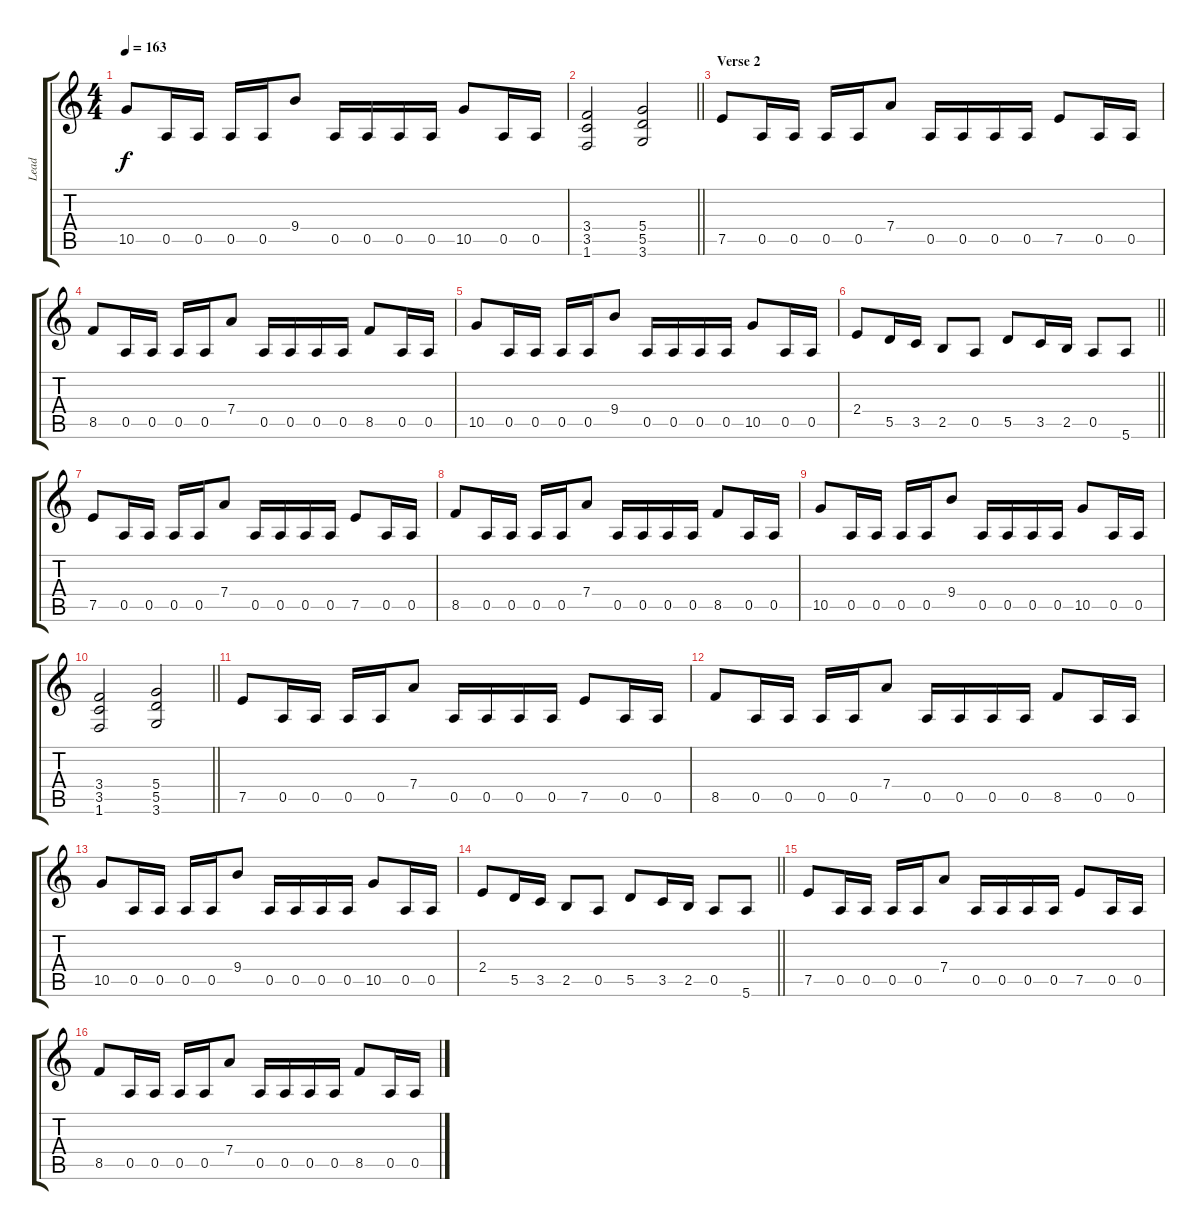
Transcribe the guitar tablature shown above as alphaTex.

\track ("Lead" "Lead") {instrument overdrivenguitar}
\staff {score tabs}
\tuning (E4 B3 G3 D3 A2 E2) {hide}
\ts (4 4)
\tempo 163
\clef g2
\ks c
10.5.8{dy f} 0.5.16 0.5.16 0.5.16 0.5.16 9.4.8 0.5.16 0.5.16 0.5.16 0.5.16 10.5.8 0.5.16 0.5.16 |
\barLineRight lightlight
(3.4 3.5 1.6).2 (5.4 5.5 3.6).2 |
\section ("" "Verse 2")
7.5.8 0.5.16 0.5.16 0.5.16 0.5.16 7.4.8 0.5.16 0.5.16 0.5.16 0.5.16 7.5.8 0.5.16 0.5.16 |
8.5.8 0.5.16 0.5.16 0.5.16 0.5.16 7.4.8 0.5.16 0.5.16 0.5.16 0.5.16 8.5.8 0.5.16 0.5.16 |
10.5.8 0.5.16 0.5.16 0.5.16 0.5.16 9.4.8 0.5.16 0.5.16 0.5.16 0.5.16 10.5.8 0.5.16 0.5.16 |
\barLineRight lightlight
2.4.8 5.5.16 3.5.16 2.5.8 0.5.8 5.5.8 3.5.16 2.5.16 0.5.8 5.6.8 |
7.5.8 0.5.16 0.5.16 0.5.16 0.5.16 7.4.8 0.5.16 0.5.16 0.5.16 0.5.16 7.5.8 0.5.16 0.5.16 |
8.5.8 0.5.16 0.5.16 0.5.16 0.5.16 7.4.8 0.5.16 0.5.16 0.5.16 0.5.16 8.5.8 0.5.16 0.5.16 |
10.5.8 0.5.16 0.5.16 0.5.16 0.5.16 9.4.8 0.5.16 0.5.16 0.5.16 0.5.16 10.5.8 0.5.16 0.5.16 |
\barLineRight lightlight
(3.4 3.5 1.6).2 (5.4 5.5 3.6).2 |
7.5.8 0.5.16 0.5.16 0.5.16 0.5.16 7.4.8 0.5.16 0.5.16 0.5.16 0.5.16 7.5.8 0.5.16 0.5.16 |
8.5.8 0.5.16 0.5.16 0.5.16 0.5.16 7.4.8 0.5.16 0.5.16 0.5.16 0.5.16 8.5.8 0.5.16 0.5.16 |
10.5.8 0.5.16 0.5.16 0.5.16 0.5.16 9.4.8 0.5.16 0.5.16 0.5.16 0.5.16 10.5.8 0.5.16 0.5.16 |
\barLineRight lightlight
2.4.8 5.5.16 3.5.16 2.5.8 0.5.8 5.5.8 3.5.16 2.5.16 0.5.8 5.6.8 |
7.5.8 0.5.16 0.5.16 0.5.16 0.5.16 7.4.8 0.5.16 0.5.16 0.5.16 0.5.16 7.5.8 0.5.16 0.5.16 |
8.5.8 0.5.16 0.5.16 0.5.16 0.5.16 7.4.8 0.5.16 0.5.16 0.5.16 0.5.16 8.5.8 0.5.16 0.5.16
